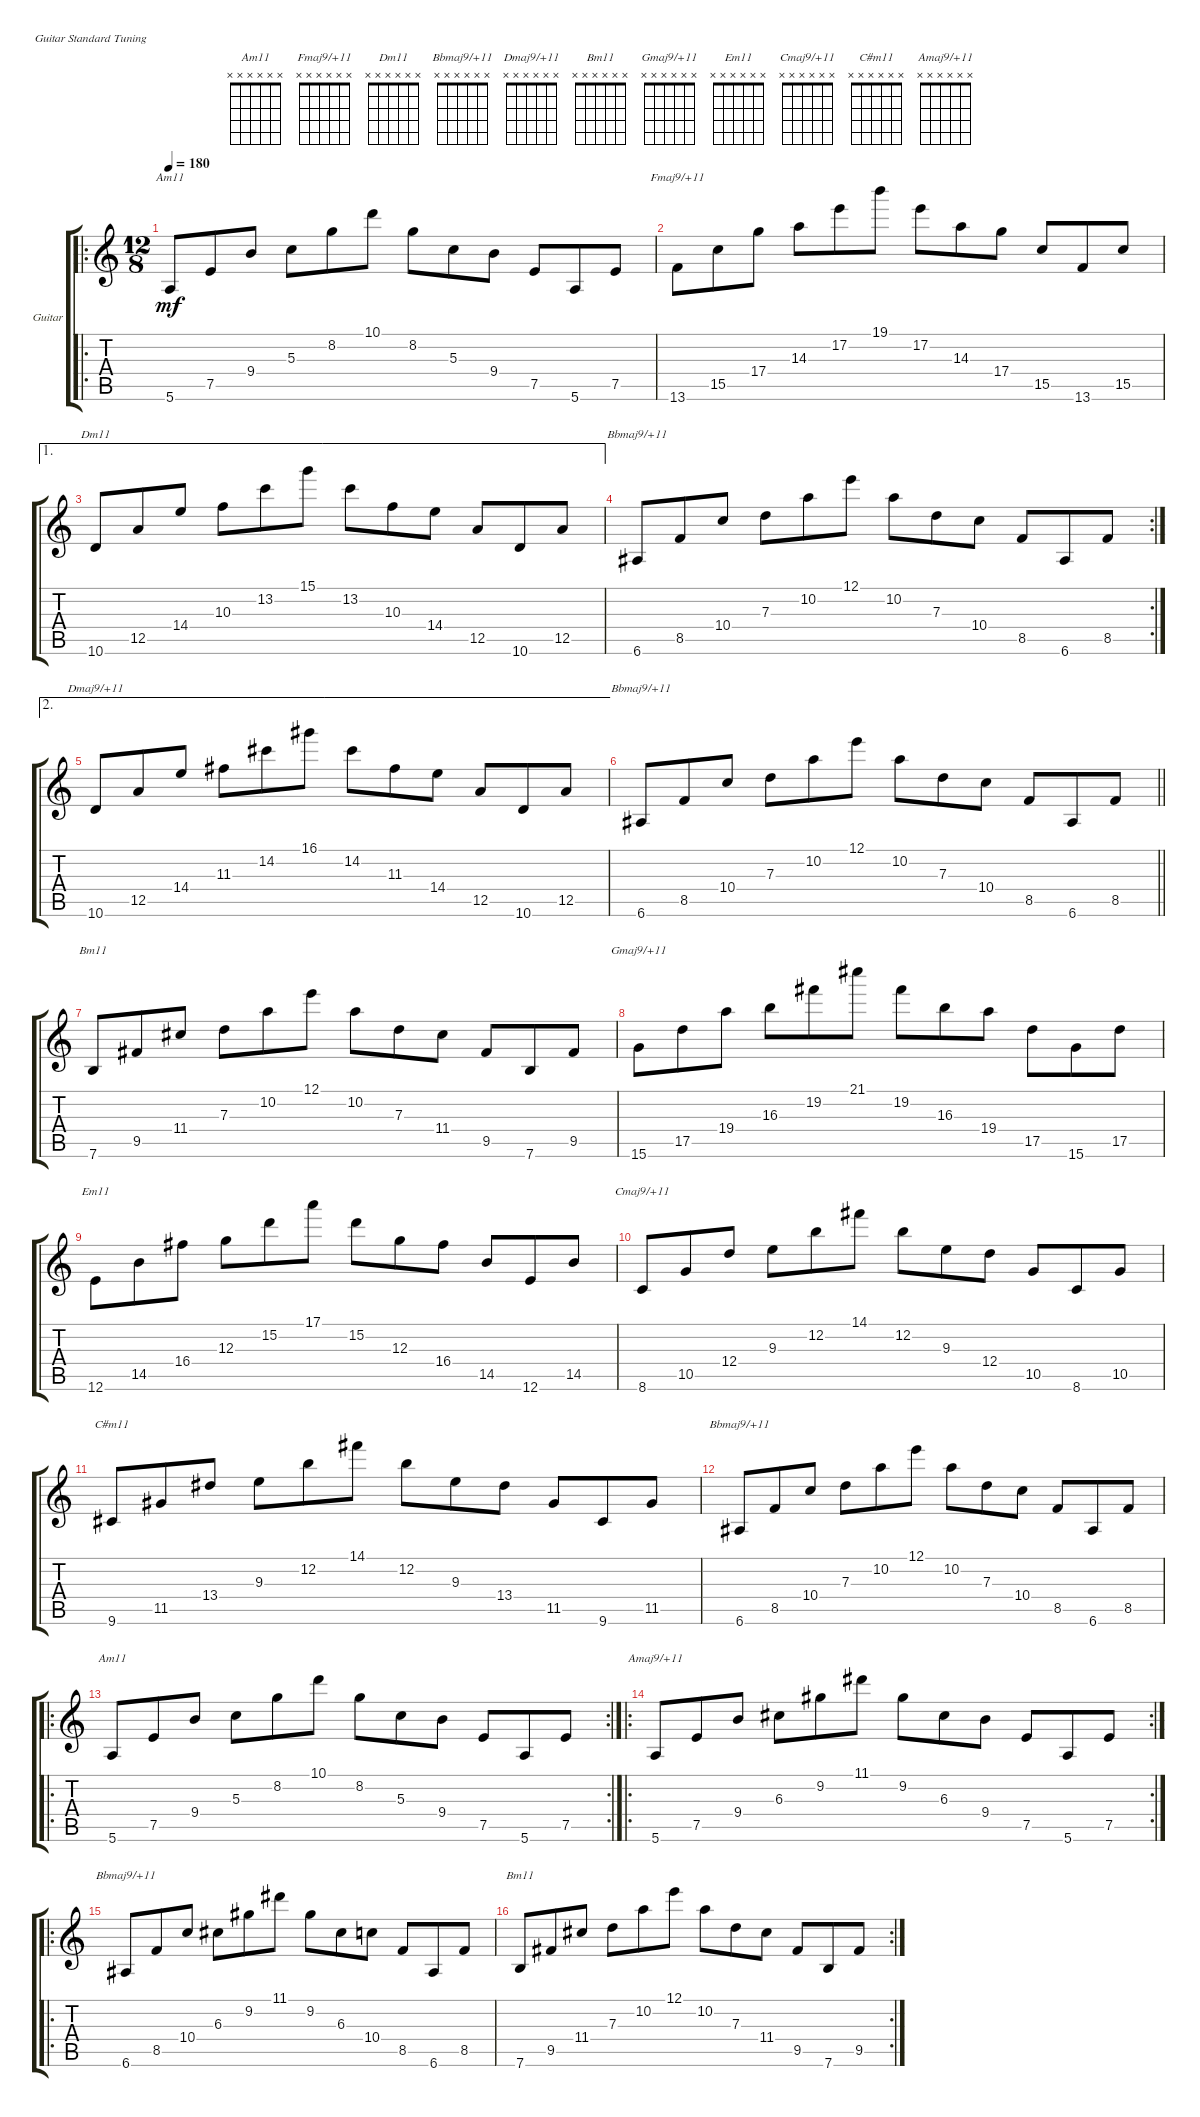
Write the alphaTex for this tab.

\defaultSystemsLayout 4
\bracketExtendMode groupsimilarinstruments
\firstSystemTrackNameOrientation horizontal
\otherSystemsTrackNameOrientation horizontal
\track ("Guitar" "Guitar") {instrument overdrivenguitar}
\staff {score tabs}
\tuning (E4 B3 G3 D3 A2 E2)
\chord ("Am11" x x x x x x)
\chord ("Fmaj9/+11" x x x x x x)
\chord ("Dm11" x x x x x x)
\chord ("Bbmaj9/+11" x x x x x x)
\chord ("Dmaj9/+11" x x x x x x)
\chord ("Bm11" x x x x x x)
\chord ("Gmaj9/+11" x x x x x x)
\chord ("Em11" x x x x x x)
\chord ("Cmaj9/+11" x x x x x x)
\chord ("C#m11" x x x x x x)
\chord ("Amaj9/+11" x x x x x x)
\ro
\ts (12 8)
\tempo 180
\clef g2
\ks c
5.6.8{ch "Am11" dy mf instrument overdrivenguitar} 7.5.8 9.4.8 5.3.8 8.2.8 10.1.8 8.2.8 5.3.8 9.4.8 7.5.8 5.6.8 7.5.8 |
13.6.8{ch "Fmaj9/+11"} 15.5.8 17.4.8 14.3.8 17.2.8 19.1.8 17.2.8 14.3.8 17.4.8 15.5.8 13.6.8 15.5.8 |
\ae 1
10.6.8{ch "Dm11"} 12.5.8 14.4.8 10.3.8 13.2.8 15.1.8 13.2.8 10.3.8 14.4.8 12.5.8 10.6.8 12.5.8 |
\rc 2
6.6.8{ch "Bbmaj9/+11"} 8.5.8 10.4.8 7.3.8 10.2.8 12.1.8 10.2.8 7.3.8 10.4.8 8.5.8 6.6.8 8.5.8 |
\ae 2
10.6.8{ch "Dmaj9/+11"} 12.5.8 14.4.8 11.3.8 14.2.8 16.1.8 14.2.8 11.3.8 14.4.8 12.5.8 10.6.8 12.5.8 |
\barLineRight lightlight
6.6.8{ch "Bbmaj9/+11"} 8.5.8 10.4.8 7.3.8 10.2.8 12.1.8 10.2.8 7.3.8 10.4.8 8.5.8 6.6.8 8.5.8 |
7.6.8{ch "Bm11"} 9.5.8 11.4.8 7.3.8 10.2.8 12.1.8 10.2.8 7.3.8 11.4.8 9.5.8 7.6.8 9.5.8 |
15.6.8{ch "Gmaj9/+11"} 17.5.8 19.4.8 16.3.8 19.2.8 21.1.8 19.2.8 16.3.8 19.4.8 17.5.8 15.6.8 17.5.8 |
12.6.8{ch "Em11"} 14.5.8 16.4.8 12.3.8 15.2.8 17.1.8 15.2.8 12.3.8 16.4.8 14.5.8 12.6.8 14.5.8 |
8.6.8{ch "Cmaj9/+11"} 10.5.8 12.4.8 9.3.8 12.2.8 14.1.8 12.2.8 9.3.8 12.4.8 10.5.8 8.6.8 10.5.8 |
9.6.8{ch "C#m11"} 11.5.8 13.4.8 9.3.8 12.2.8 14.1.8 12.2.8 9.3.8 13.4.8 11.5.8 9.6.8 11.5.8 |
6.6.8{ch "Bbmaj9/+11"} 8.5.8 10.4.8 7.3.8 10.2.8 12.1.8 10.2.8 7.3.8 10.4.8 8.5.8 6.6.8 8.5.8 |
\ro
\rc 2
5.6.8{ch "Am11"} 7.5.8 9.4.8 5.3.8 8.2.8 10.1.8 8.2.8 5.3.8 9.4.8 7.5.8 5.6.8 7.5.8 |
\ro
\rc 2
5.6.8{ch "Amaj9/+11"} 7.5.8 9.4.8 6.3.8 9.2.8 11.1.8 9.2.8 6.3.8 9.4.8 7.5.8 5.6.8 7.5.8 |
\ro
6.6.8{ch "Bbmaj9/+11"} 8.5.8 10.4.8 6.3.8 9.2.8 11.1.8 9.2.8 6.3.8 10.4.8 8.5.8 6.6.8 8.5.8 |
\rc 2
7.6.8{ch "Bm11"} 9.5.8 11.4.8 7.3.8 10.2.8 12.1.8 10.2.8 7.3.8 11.4.8 9.5.8 7.6.8 9.5.8
